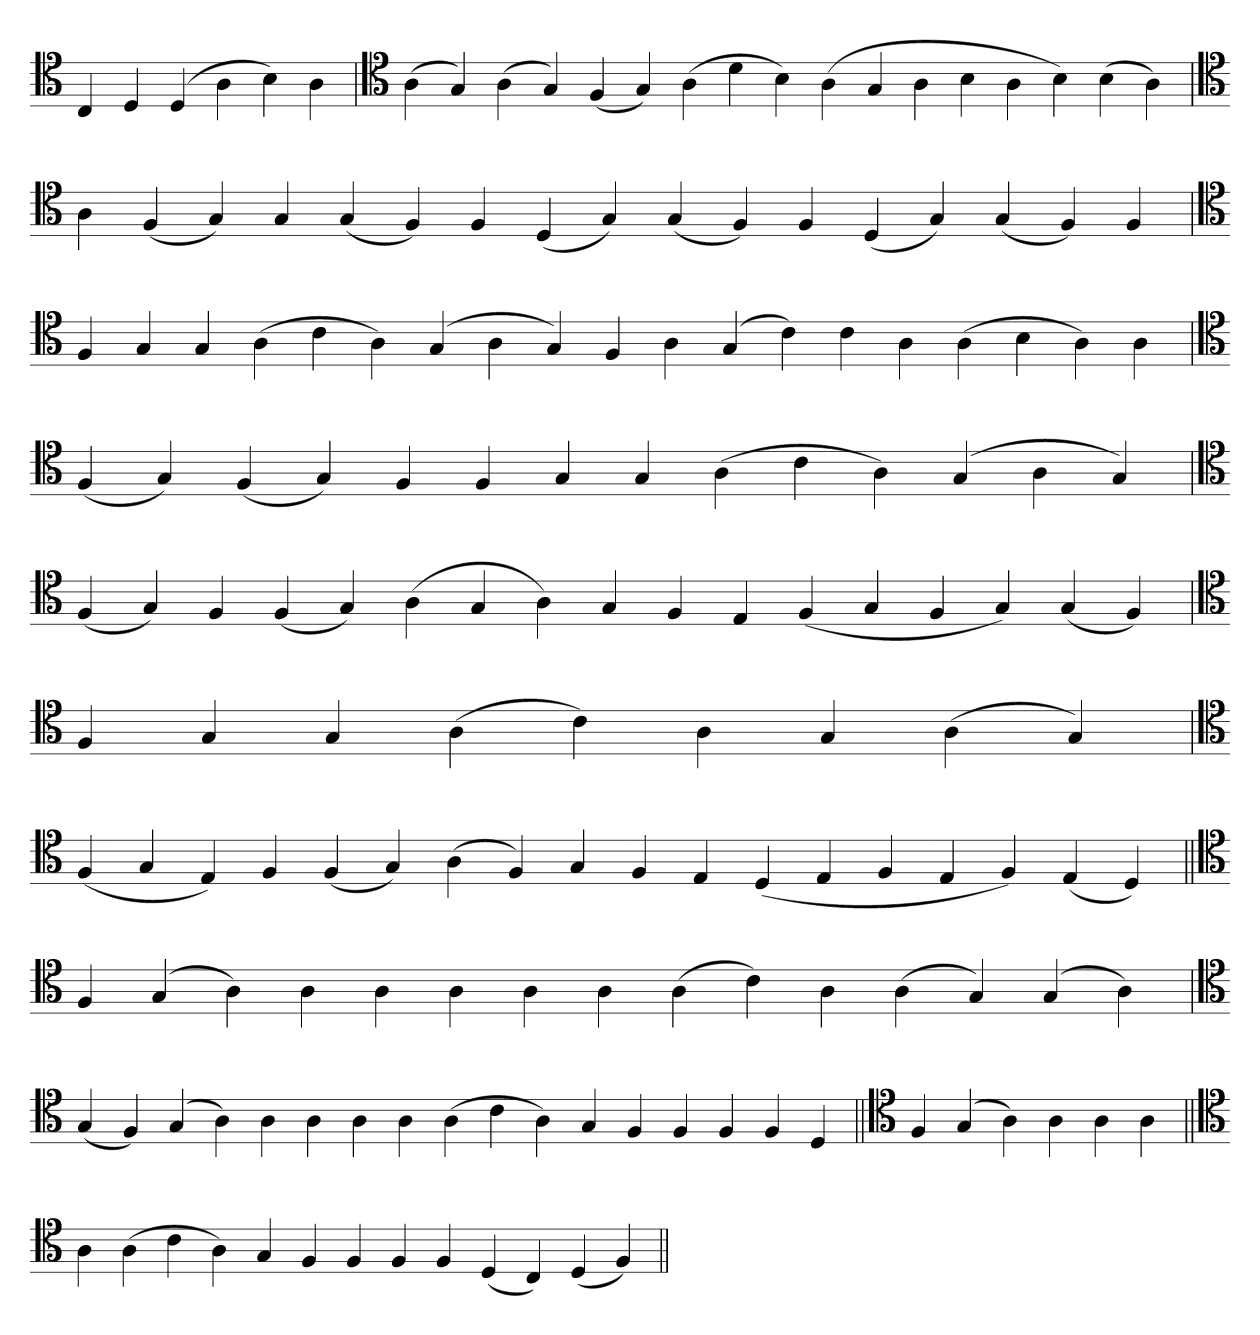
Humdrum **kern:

**kern
*part1
*staff1
*clefC4
=
4C
4D
(4D
4A
4B)
4A
=`
*clefC4
(4A
4G)
(4A
4G)
(4F
4G)
(4A
4d
4B)
(4A
4G
4A
4B
4A
4B)
(4B
4A)
='
*clefC4
4A
(4F
4G)
4G
(4G
4F)
4F
(4D
4G)
(4G
4F)
4F
(4D
4G)
(4G
4F)
4F
=`
*clefC4
4F
4G
4G
(4A
4c
4A)
(4G
4A
4G)
4F
4A
(4G
4c)
4c
4A
(4A
4B
4A)
4A
=
*clefC4
(4F
4G)
(4F
4G)
4F
4F
4G
4G
(4A
4c
4A)
(4G
4A
4G)
=`
*clefC4
(4F
4G)
4F
(4F
4G)
(4A
4G
4A)
4G
4F
4E
(4F
4G
4F
4G)
(4G
4F)
='
*clefC4
4F
4G
4G
(4A
4c)
4A
4G
(4A
4G)
=`
*clefC4
(4F
4G
4E)
4F
(4F
4G)
(4A
4F)
4G
4F
4E
(4D
4E
4F
4E
4F)
(4E
4D)
=||
*clefC4
4F
(4G
4A)
4A
4A
4A
4A
4A
(4A
4c)
4A
(4A
4G)
(4G
4A)
=
*clefC4
(4G
4F)
(4G
4A)
4A
4A
4A
4A
(4A
4c
4A)
4G
4F
4F
4F
4F
4D
=||
*clefC4
4F
(4G
4A)
4A
4A
4A
=||
*clefC4
4A
(4A
4c
4A)
4G
4F
4F
4F
4F
(4D
4C)
(4D
4F)
=||
*-
